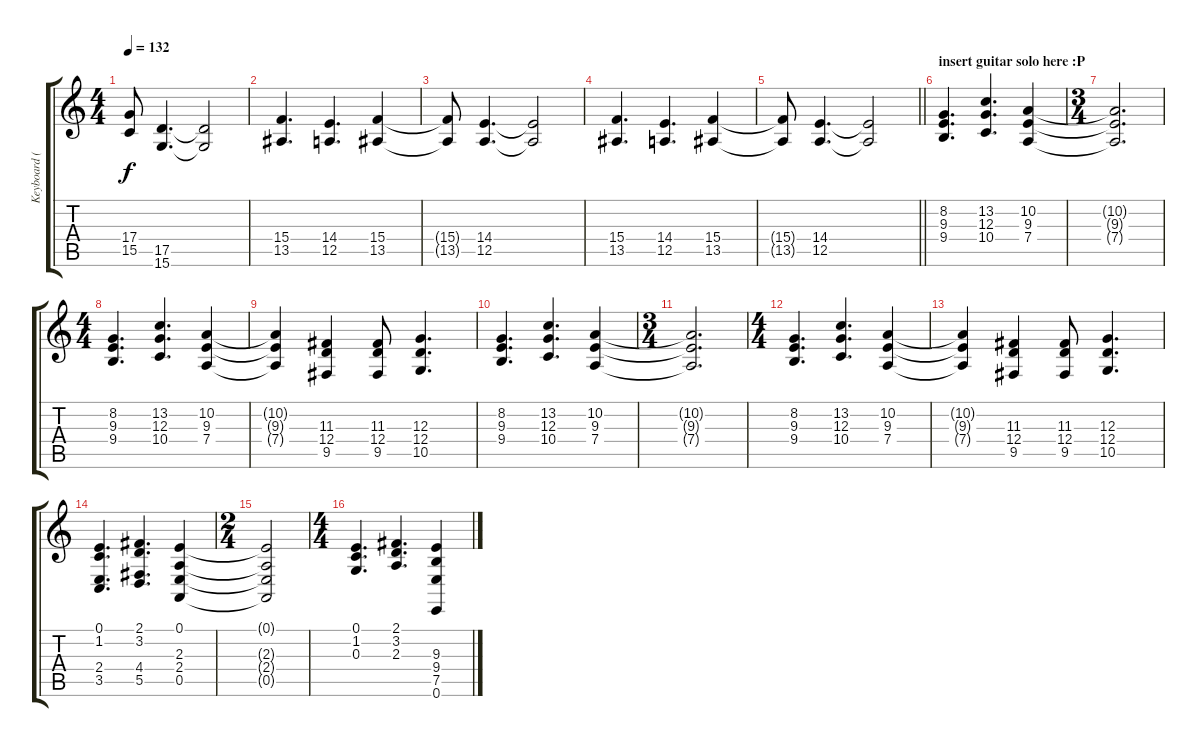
\track ("Keyboard (other)" "Keyboard (") {instrument drawbarorgan}
\staff {score tabs}
\tuning (E4 B3 G3 D3 A2 E2) {hide}
\ts (4 4)
\tempo 132
\clef g2
\ks c
(17.4{t} 15.5{t}).8{dy f} (17.5 15.6).4{d} (17.5{t} 15.6{t}).2 |
(15.4 13.5).4{d} (14.4 12.5).4{d} (15.4 13.5).4 |
(15.4{t} 13.5{t}).8 (14.4 12.5).4{d} (14.4{t} 12.5{t}).2 |
(15.4 13.5).4{d} (14.4 12.5).4{d} (15.4 13.5).4 |
\barLineRight lightlight
(15.4{t} 13.5{t}).8 (14.4 12.5).4{d} (14.4{t} 12.5{t}).2 |
\section ("" "insert guitar solo here :P")
(8.2 9.3 9.4).4{d} (13.2 12.3 10.4).4{d} (10.2 9.3 7.4).4 |
\ts (3 4)
(10.2{t} 9.3{t} 7.4{t}).2{d} |
\ts (4 4)
(8.2 9.3 9.4).4{d} (13.2 12.3 10.4).4{d} (10.2 9.3 7.4).4 |
(10.2{t} 9.3{t} 7.4{t}).4 (11.3 12.4 9.5).4 (11.3 12.4 9.5).8 (12.3 12.4 10.5).4{d} |
(8.2 9.3 9.4).4{d} (13.2 12.3 10.4).4{d} (10.2 9.3 7.4).4 |
\ts (3 4)
(10.2{t} 9.3{t} 7.4{t}).2{d} |
\ts (4 4)
(8.2 9.3 9.4).4{d} (13.2 12.3 10.4).4{d} (10.2 9.3 7.4).4 |
(10.2{t} 9.3{t} 7.4{t}).4 (11.3 12.4 9.5).4 (11.3 12.4 9.5).8 (12.3 12.4 10.5).4{d} |
(0.1 1.2 2.4 3.5).4{d} (2.1 3.2 4.4 5.5).4{d} (0.1 2.3 2.4 0.5).4 |
\ts (2 4)
(0.1{t} 2.3{t} 2.4{t} 0.5{t}).2 |
\ts (4 4)
(0.1 1.2 0.3).4{d} (2.1 3.2 2.3).4{d} (9.3 9.4 7.5 0.6).4
